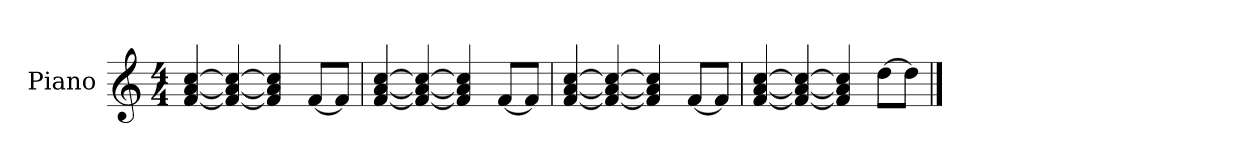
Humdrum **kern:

**kern
*part1
*staff1
*I"Piano
*I'Pno.
*clefG2
*k[]
*M4/4
=1
[4f/ [4a/ [4cc/
4f/_ 4a/_ 4cc/_
4f/] 4a/] 4cc/]
[8f/L
8f/J]
=2
[4f/ [4a/ [4cc/
4f/_ 4a/_ 4cc/_
4f/] 4a/] 4cc/]
[8f/L
8f/J]
=3
[4f/ [4a/ [4cc/
4f/_ 4a/_ 4cc/_
4f/] 4a/] 4cc/]
[8f/L
8f/J]
=4
[4f/ [4a/ [4cc/
4f/_ 4a/_ 4cc/_
4f/] 4a/] 4cc/]
[8dd\L
8dd\J]
==
*-
